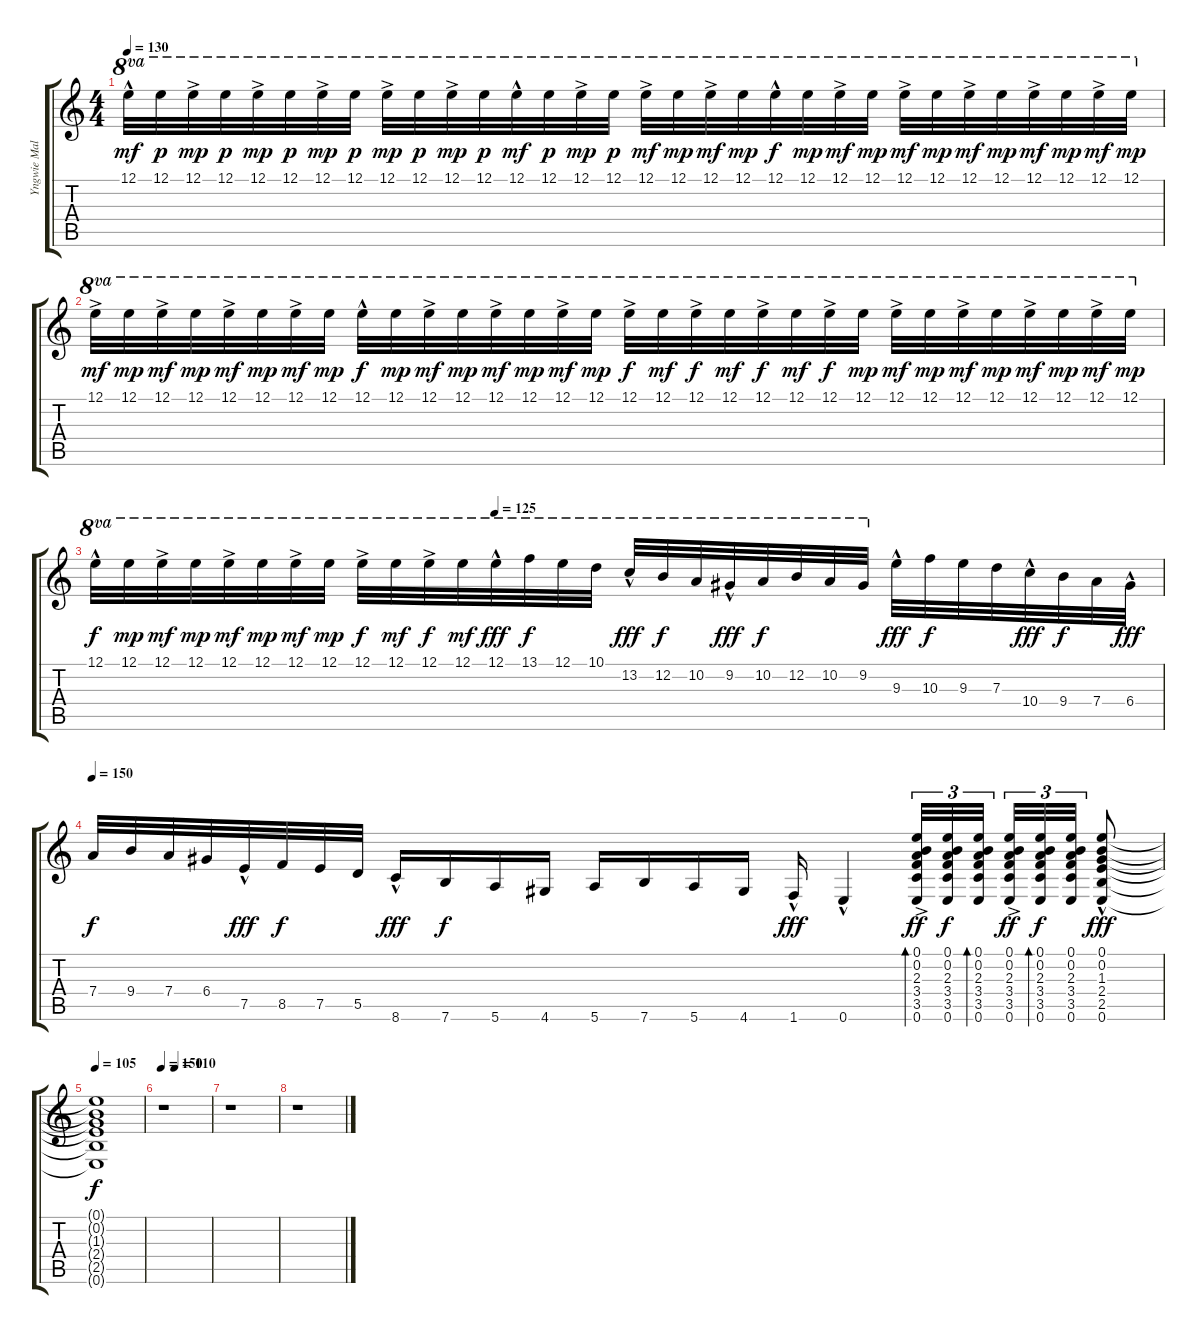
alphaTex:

\track ("Yngwie Malmsteen-1" "Yngwie Mal") {instrument acousticguitarsteel}
\staff {score tabs}
\tuning (E4 B3 G3 D3 A2 E2) {hide}
\ts (4 4)
\tempo 130
\clef g2
\ks c
12.1{hac}.32{ot 8va dy mf instrument acousticguitarsteel} 12.1.32{ot 8va dy p} 12.1{ac}.32{ot 8va dy mp} 12.1.32{ot 8va dy p} 12.1{ac}.32{ot 8va dy mp} 12.1.32{ot 8va dy p} 12.1{ac}.32{ot 8va dy mp} 12.1.32{ot 8va dy p} 12.1{ac}.32{ot 8va dy mp} 12.1.32{ot 8va dy p} 12.1{ac}.32{ot 8va dy mp} 12.1.32{ot 8va dy p} 12.1{hac}.32{ot 8va dy mf} 12.1.32{ot 8va dy p} 12.1{ac}.32{ot 8va dy mp} 12.1.32{ot 8va dy p} 12.1{ac}.32{ot 8va dy mf} 12.1.32{ot 8va dy mp} 12.1{ac}.32{ot 8va dy mf} 12.1.32{ot 8va dy mp} 12.1{hac}.32{ot 8va dy f} 12.1.32{ot 8va dy mp} 12.1{ac}.32{ot 8va dy mf} 12.1.32{ot 8va dy mp} 12.1{ac}.32{ot 8va dy mf} 12.1.32{ot 8va dy mp} 12.1{ac}.32{ot 8va dy mf} 12.1.32{ot 8va dy mp} 12.1{ac}.32{ot 8va dy mf} 12.1.32{ot 8va dy mp} 12.1{ac}.32{ot 8va dy mf} 12.1.32{ot 8va dy mp} |
12.1{ac}.32{ot 8va dy mf} 12.1.32{ot 8va dy mp} 12.1{ac}.32{ot 8va dy mf} 12.1.32{ot 8va dy mp} 12.1{ac}.32{ot 8va dy mf} 12.1.32{ot 8va dy mp} 12.1{ac}.32{ot 8va dy mf} 12.1.32{ot 8va dy mp} 12.1{hac}.32{ot 8va dy f} 12.1.32{ot 8va dy mp} 12.1{ac}.32{ot 8va dy mf} 12.1.32{ot 8va dy mp} 12.1{ac}.32{ot 8va dy mf} 12.1.32{ot 8va dy mp} 12.1{ac}.32{ot 8va dy mf} 12.1.32{ot 8va dy mp} 12.1{ac}.32{ot 8va dy f} 12.1.32{ot 8va dy mf} 12.1{ac}.32{ot 8va dy f} 12.1.32{ot 8va dy mf} 12.1{ac}.32{ot 8va dy f} 12.1.32{ot 8va dy mf} 12.1{ac}.32{ot 8va dy f} 12.1.32{ot 8va dy mp} 12.1{ac}.32{ot 8va dy mf} 12.1.32{ot 8va dy mp} 12.1{ac}.32{ot 8va dy mf} 12.1.32{ot 8va dy mp} 12.1{ac}.32{ot 8va dy mf} 12.1.32{ot 8va dy mp} 12.1{ac}.32{ot 8va dy mf} 12.1.32{ot 8va dy mp} |
\tempo (125 0.375)
12.1{hac}.32{ot 8va dy f} 12.1.32{ot 8va dy mp} 12.1{ac}.32{ot 8va dy mf} 12.1.32{ot 8va dy mp} 12.1{ac}.32{ot 8va dy mf} 12.1.32{ot 8va dy mp} 12.1{ac}.32{ot 8va dy mf} 12.1.32{ot 8va dy mp} 12.1{ac}.32{ot 8va dy f} 12.1.32{ot 8va dy mf} 12.1{ac}.32{ot 8va dy f} 12.1.32{ot 8va dy mf} 12.1{hac}.32{ot 8va dy fff} 13.1.32{ot 8va dy f} 12.1.32{ot 8va} 10.1.32{ot 8va} 13.2{hac}.32{ot 8va dy fff} 12.2.32{ot 8va dy f} 10.2.32{ot 8va} 9.2{hac}.32{ot 8va dy fff} 10.2.32{ot 8va dy f} 12.2.32{ot 8va} 10.2.32{ot 8va} 9.2.32{ot 8va} 9.3{hac}.32{dy fff} 10.3.32{dy f} 9.3.32 7.3.32 10.4{hac}.32{dy fff} 9.4.32{dy f} 7.4.32 6.4{hac}.32{dy fff} |
\tempo (90 1.0625)
\tempo 150
7.4.32{dy f} 9.4.32 7.4.32 6.4.32 7.5{hac}.32{dy fff} 8.5.32{dy f} 7.5.32 5.5.32 8.6{hac}.16{dy fff} 7.6.16{dy f} 5.6.16 4.6.16 5.6.16 7.6.16 5.6.16 4.6.16 1.6{hac}.16{dy fff} 0.6{hac}.4 (0.1{ac} 0.2{ac} 2.3{ac} 3.4{ac} 3.5{ac} 0.6{ac}).32{tu (3 2) bd 30 dy ff} (0.1 0.2 2.3 3.4 3.5 0.6).32{tu (3 2) dy f} (0.1 0.2 2.3 3.4 3.5 0.6).32{tu (3 2) bd 30 beam splitsecondary} (0.1{ac} 0.2{ac} 2.3{ac} 3.4{ac} 3.5{ac} 0.6{ac}).32{tu (3 2) dy ff} (0.1 0.2 2.3 3.4 3.5 0.6).32{tu (3 2) bd 30 dy f} (0.1 0.2 2.3 3.4 3.5 0.6).32{tu (3 2)} (0.1{hac} 0.2{hac} 1.3{hac} 2.4{hac} 2.5{hac} 0.6{hac}).8{dy fff} |
\tempo 105
\tempo (150 1.375)
(0.1{t} 0.2{t} 1.3{t} 2.4{t} 2.5{t} 0.6{t}).1{dy f} |
\tempo (110 0.25)
r.1 |
r.1 |
r.1
